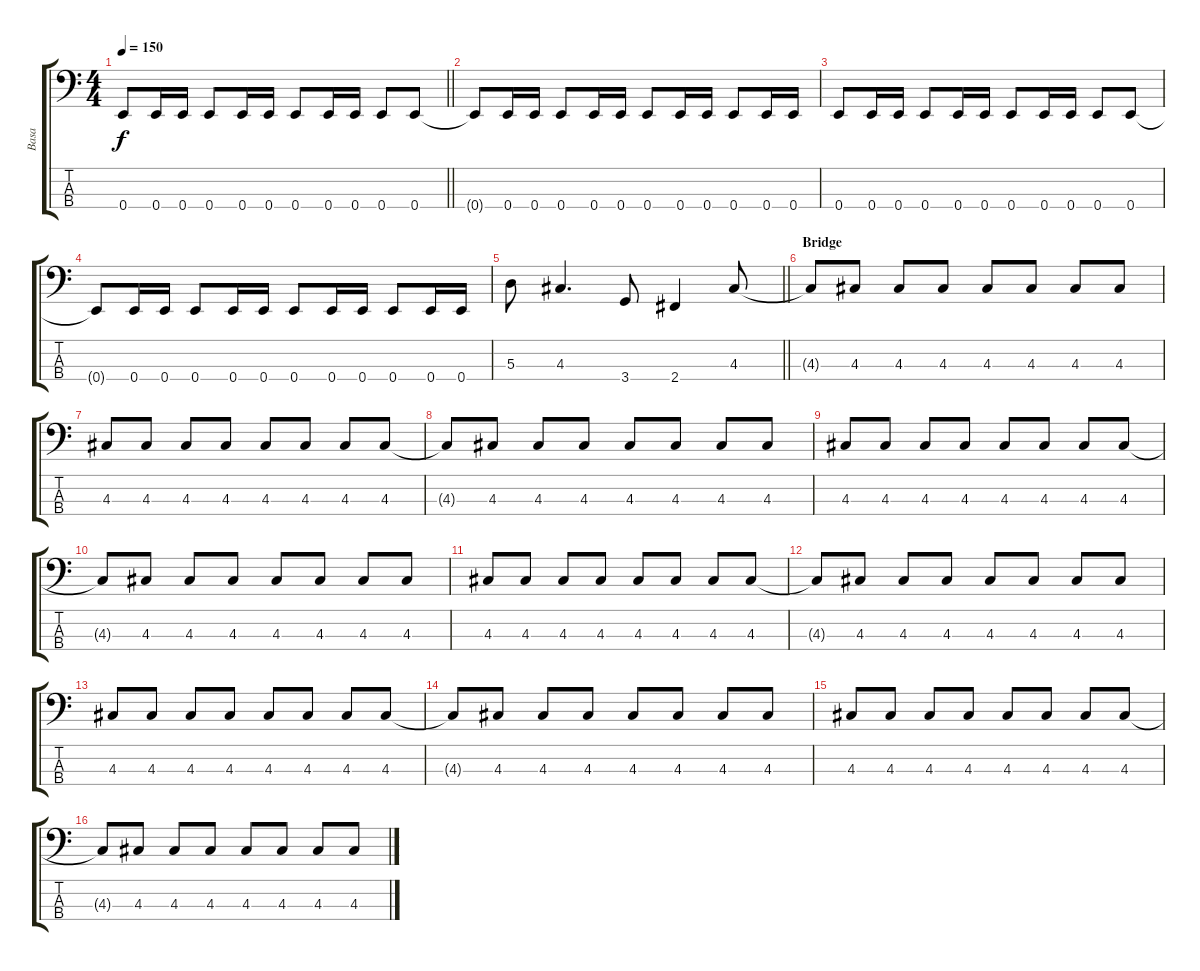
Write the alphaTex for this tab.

\track ("Basa" "Basa") {instrument electricbassfinger}
\staff {score tabs}
\tuning (G2 D2 A1 E1) {hide}
\ts (4 4)
\tempo 150
\clef f4
\barLineRight lightlight
\ks c
0.4.8{dy f} 0.4.16 0.4.16 0.4.8 0.4.16 0.4.16 0.4.8 0.4.16 0.4.16 0.4.8 0.4.8 |
0.4{t}.8 0.4.16 0.4.16 0.4.8 0.4.16 0.4.16 0.4.8 0.4.16 0.4.16 0.4.8 0.4.16 0.4.16 |
0.4.8 0.4.16 0.4.16 0.4.8 0.4.16 0.4.16 0.4.8 0.4.16 0.4.16 0.4.8 0.4.8 |
0.4{t}.8 0.4.16 0.4.16 0.4.8 0.4.16 0.4.16 0.4.8 0.4.16 0.4.16 0.4.8 0.4.16 0.4.16 |
\barLineRight lightlight
5.3.8 4.3.4{d} 3.4.8 2.4.4 4.3.8 |
\section ("" "Bridge")
4.3{t}.8 4.3.8 4.3.8 4.3.8 4.3.8 4.3.8 4.3.8 4.3.8 |
4.3.8 4.3.8 4.3.8 4.3.8 4.3.8 4.3.8 4.3.8 4.3.8 |
4.3{t}.8 4.3.8 4.3.8 4.3.8 4.3.8 4.3.8 4.3.8 4.3.8 |
4.3.8 4.3.8 4.3.8 4.3.8 4.3.8 4.3.8 4.3.8 4.3.8 |
4.3{t}.8 4.3.8 4.3.8 4.3.8 4.3.8 4.3.8 4.3.8 4.3.8 |
4.3.8 4.3.8 4.3.8 4.3.8 4.3.8 4.3.8 4.3.8 4.3.8 |
4.3{t}.8 4.3.8 4.3.8 4.3.8 4.3.8 4.3.8 4.3.8 4.3.8 |
4.3.8 4.3.8 4.3.8 4.3.8 4.3.8 4.3.8 4.3.8 4.3.8 |
4.3{t}.8 4.3.8 4.3.8 4.3.8 4.3.8 4.3.8 4.3.8 4.3.8 |
4.3.8 4.3.8 4.3.8 4.3.8 4.3.8 4.3.8 4.3.8 4.3.8 |
4.3{t}.8 4.3.8 4.3.8 4.3.8 4.3.8 4.3.8 4.3.8 4.3.8
